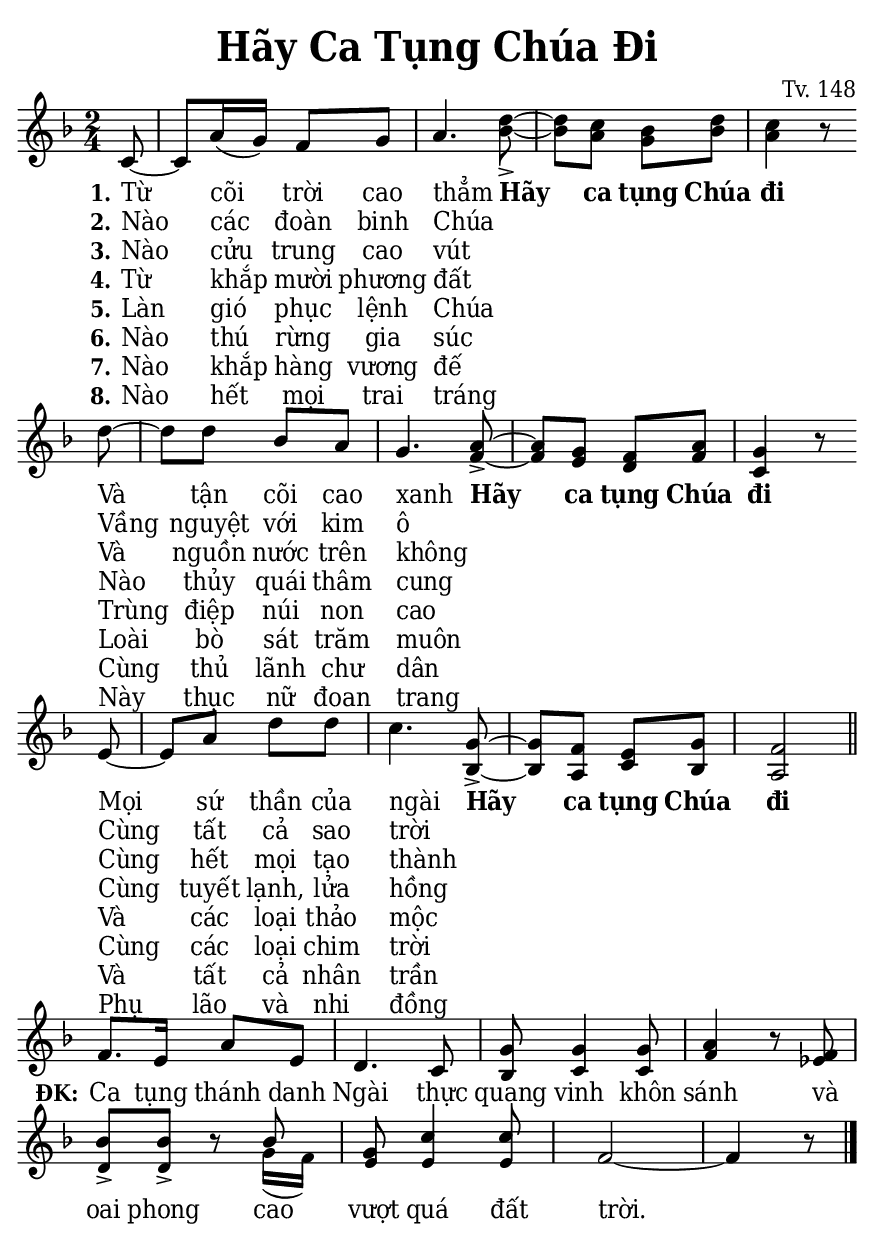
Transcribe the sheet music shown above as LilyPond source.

% Cài đặt chung\
\version "2.22.1"
\include "english.ly"

\header {
  title = \markup { \fontsize #1 "Hãy Ca Tụng Chúa Đi" }
  composer = "Tv. 148"
  %arranger = "Lm. Kim Long"
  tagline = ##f
}

% Nhạc phiên khúc
nhacPhienKhucSop = \relative c' {
  \partial 8 c8 ~ |
  c a'16 (g) f8 g |
  a4.
  <<
    {
      d8 _> ~ |
      d c bf d |
      c4
    }
    {
      bf8 ~ |
      bf a g bf |
      a4
    }
  >>
  r8 \bar "" \break
  d ~ |
  d d bf a |
  g4.
  <<
    {
      a8 _> ~ |
      a g f a |
      g4
    }
    {
      f8 ~ |
      f e d f |
      c4
    }
  >>
  r8 \bar "" \break
  e ~ |
  e a d d |
  c4.
  <<
    {
      g8 _> ~ |
      g f e g |
      f2
    }
    {
      bf,8 ~ |
      bf a c bf |
      a2
    }
  >>
  \bar "||" \break
  
  f'8. e16 a8 e |
  d4. c8 |
  g' g4 g8 |
  a4 r8 f |
  bf _> bf _> r bf |
  g c4 c8 |
  f,2 ~ |
  f4 r8 \bar "|."
}

nhacPhienKhucAlto = \relative c {
  r8 |
  R2*12
  f'8. e16 a8 e |
  d4. c8 |
  bf c4 c8 |
  f4 r8 ef |
  d d r g16 (f) |
  e8 e4 e8 |
  f2 ~ |
  f4 r8
}

% Lời phiên khúc
loiPhienKhucSop = \lyrics {
  <<
    {
      \set stanza = "1."
      Từ cõi trời cao
      \tweak self-alignment-X #LEFT thẳm
      \override Lyrics.LyricText.font-series = #'bold
      Hãy ca tụng Chúa đi
      \revert Lyrics.LyricText.font-series
      Và tận cõi cao \tweak self-alignment-X #LEFT xanh
      \override Lyrics.LyricText.font-series = #'bold
      Hãy ca tụng Chúa đi
      \revert Lyrics.LyricText.font-series
      Mọi sứ thần của \tweak self-alignment-X #LEFT ngài
      \override Lyrics.LyricText.font-series = #'bold
      Hãy ca tụng Chúa đi
      \revert Lyrics.LyricText.font-series
    }
    \new Lyrics {
	    \set associatedVoice = "beSop"
	    \set stanza = "2."
	    Nào các đoàn binh Chúa
	    \repeat unfold 5 { _ }
	    Vầng nguyệt với kim ô
	    \repeat unfold 5 { _ }
	    Cùng tất cả sao trời
	    \repeat unfold 5 { _ }
    }
    \new Lyrics {
	    \set associatedVoice = "beSop"
	    \set stanza = "3."
	    Nào cửu trung cao vút
	    \repeat unfold 5 { _ }
	    Và nguồn nước trên không
	    \repeat unfold 5 { _ }
	    Cùng hết mọi tạo thành
	    \repeat unfold 5 { _ }
    }
    \new Lyrics {
	    \set associatedVoice = "beSop"
	    \set stanza = "4."
	    Từ khắp mười phương đất
	    \repeat unfold 5 { _ }
	    Nào thủy quái thâm cung
	    \repeat unfold 5 { _ }
	    Cùng tuyết lạnh, lửa hồng
	    \repeat unfold 5 { _ }
    }
    \new Lyrics {
	    \set associatedVoice = "beSop"
	    \set stanza = "5."
	    Làn gió phục lệnh Chúa
	    \repeat unfold 5 { _ }
	    Trùng điệp núi non cao
	    \repeat unfold 5 { _ }
	    Và các loại thảo mộc
	    \repeat unfold 5 { _ }
    }
    \new Lyrics {
	    \set associatedVoice = "beSop"
	    \set stanza = "6."
	    Nào thú rừng gia súc
	    \repeat unfold 5 { _ }
	    Loài bò sát trăm muôn
	    \repeat unfold 5 { _ }
	    Cùng các loại chim trời
	    \repeat unfold 5 { _ }
    }
    \new Lyrics {
	    \set associatedVoice = "beSop"
	    \set stanza = "7."
	    Nào khắp hàng vương đế
	    \repeat unfold 5 { _ }
	    Cùng thủ lãnh chư dân
	    \repeat unfold 5 { _ }
	    Và tất cả nhân trần
	    \repeat unfold 5 { _ }
    }
    \new Lyrics {
	    \set associatedVoice = "beSop"
	    \set stanza = "8."
	    Nào hết mọi trai tráng
	    \repeat unfold 5 { _ }
	    Này thục nữ đoan trang
	    \repeat unfold 5 { _ }
	    Phụ lão và nhi đồng
	    \repeat unfold 5 { _ }
    }
  >>
  \set stanza = "ĐK:"
  Ca tụng thánh danh Ngài thực quang vinh khôn sánh
  và oai phong cao vượt quá đất trời.
}

% Dàn trang
\paper {
  #(set-paper-size "a5")
  top-margin = 3\mm
  bottom-margin = 3\mm
  left-margin = 3\mm
  right-margin = 3\mm
  indent = #0
  #(define fonts
	 (make-pango-font-tree "Deja Vu Serif Condensed"
	 		       "Deja Vu Serif Condensed"
			       "Deja Vu Serif Condensed"
			       (/ 20 20)))
  print-page-number = ##f
  page-count = 1
}

TongNhip = {
  \key f \major \time 2/4
  \set Timing.beamExceptions = #'()
  \set Timing.baseMoment = #(ly:make-moment 1/4)
}

% Đổi kích thước nốt cho bè phụ
notBePhu =
#(define-music-function (font-size music) (number? ly:music?)
   (for-some-music
     (lambda (m)
       (if (music-is-of-type? m 'rhythmic-event)
           (begin
             (set! (ly:music-property m 'tweaks)
                   (cons `(font-size . ,font-size)
                         (ly:music-property m 'tweaks)))
             #t)
           #f))
     music)
   music)

\score {
  \new ChoirStaff <<
    \new Staff \with {
        \consists "Merge_rests_engraver"
        printPartCombineTexts = ##f
      }
      <<
      \new Voice \TongNhip \partCombine 
        \nhacPhienKhucSop
        \notBePhu -1 { \nhacPhienKhucAlto }
      \new NullVoice = beSop \nhacPhienKhucSop
      \new Lyrics \lyricsto beSop \loiPhienKhucSop
      >>
  >>
  \layout {
    %\override Staff.TimeSignature.transparent = ##t
    \override Lyrics.LyricSpace.minimum-distance = #0.6
    \override Score.BarNumber.break-visibility = ##(#f #f #f)
    \override Score.SpacingSpanner.uniform-stretching = ##t
  } 
}
